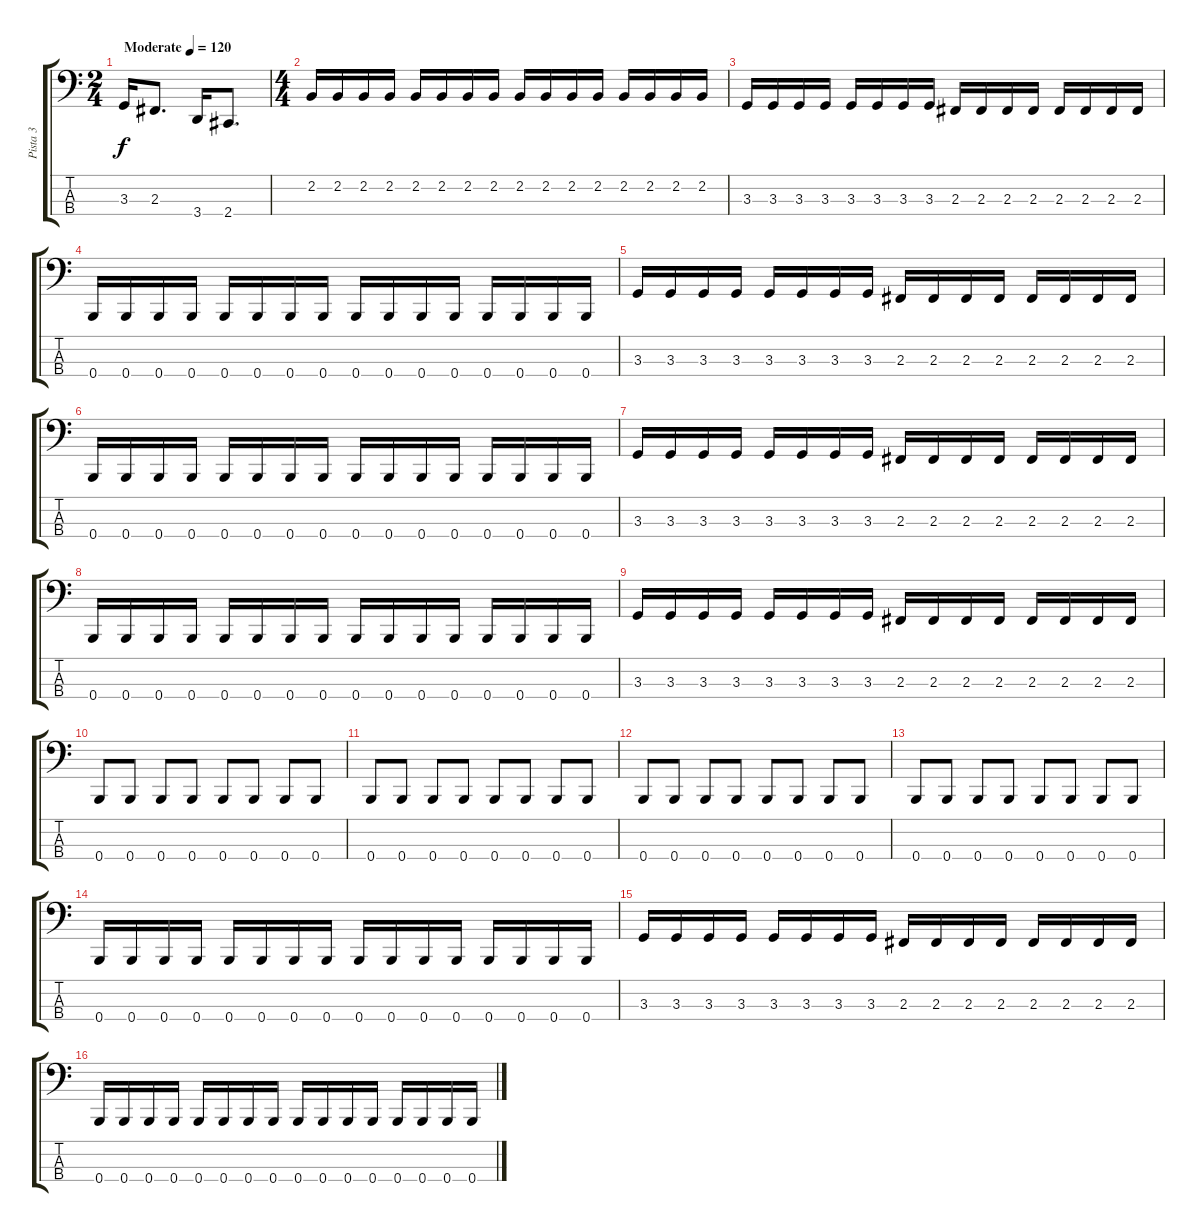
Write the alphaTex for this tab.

\track ("Pista 3" "Pista 3") {instrument electricbasspick}
\staff {score tabs}
\tuning (D2 A1 E1 B0) {hide}
\ts (2 4)
\tempo (120 "Moderate")
\clef f4
\ks c
3.3.16{dy f instrument electricbasspick} 2.3.8{d} 3.4.16 2.4.8{d} |
\ts (4 4)
2.2.16 2.2.16 2.2.16 2.2.16 2.2.16 2.2.16 2.2.16 2.2.16 2.2.16 2.2.16 2.2.16 2.2.16 2.2.16 2.2.16 2.2.16 2.2.16 |
3.3.16 3.3.16 3.3.16 3.3.16 3.3.16 3.3.16 3.3.16 3.3.16 2.3.16 2.3.16 2.3.16 2.3.16 2.3.16 2.3.16 2.3.16 2.3.16 |
0.4.16 0.4.16 0.4.16 0.4.16 0.4.16 0.4.16 0.4.16 0.4.16 0.4.16 0.4.16 0.4.16 0.4.16 0.4.16 0.4.16 0.4.16 0.4.16 |
3.3.16 3.3.16 3.3.16 3.3.16 3.3.16 3.3.16 3.3.16 3.3.16 2.3.16 2.3.16 2.3.16 2.3.16 2.3.16 2.3.16 2.3.16 2.3.16 |
0.4.16 0.4.16 0.4.16 0.4.16 0.4.16 0.4.16 0.4.16 0.4.16 0.4.16 0.4.16 0.4.16 0.4.16 0.4.16 0.4.16 0.4.16 0.4.16 |
3.3.16 3.3.16 3.3.16 3.3.16 3.3.16 3.3.16 3.3.16 3.3.16 2.3.16 2.3.16 2.3.16 2.3.16 2.3.16 2.3.16 2.3.16 2.3.16 |
0.4.16 0.4.16 0.4.16 0.4.16 0.4.16 0.4.16 0.4.16 0.4.16 0.4.16 0.4.16 0.4.16 0.4.16 0.4.16 0.4.16 0.4.16 0.4.16 |
3.3.16 3.3.16 3.3.16 3.3.16 3.3.16 3.3.16 3.3.16 3.3.16 2.3.16 2.3.16 2.3.16 2.3.16 2.3.16 2.3.16 2.3.16 2.3.16 |
0.4.8 0.4.8 0.4.8 0.4.8 0.4.8 0.4.8 0.4.8 0.4.8 |
0.4.8 0.4.8 0.4.8 0.4.8 0.4.8 0.4.8 0.4.8 0.4.8 |
0.4.8 0.4.8 0.4.8 0.4.8 0.4.8 0.4.8 0.4.8 0.4.8 |
0.4.8 0.4.8 0.4.8 0.4.8 0.4.8 0.4.8 0.4.8 0.4.8 |
0.4.16 0.4.16 0.4.16 0.4.16 0.4.16 0.4.16 0.4.16 0.4.16 0.4.16 0.4.16 0.4.16 0.4.16 0.4.16 0.4.16 0.4.16 0.4.16 |
3.3.16 3.3.16 3.3.16 3.3.16 3.3.16 3.3.16 3.3.16 3.3.16 2.3.16 2.3.16 2.3.16 2.3.16 2.3.16 2.3.16 2.3.16 2.3.16 |
0.4.16 0.4.16 0.4.16 0.4.16 0.4.16 0.4.16 0.4.16 0.4.16 0.4.16 0.4.16 0.4.16 0.4.16 0.4.16 0.4.16 0.4.16 0.4.16
